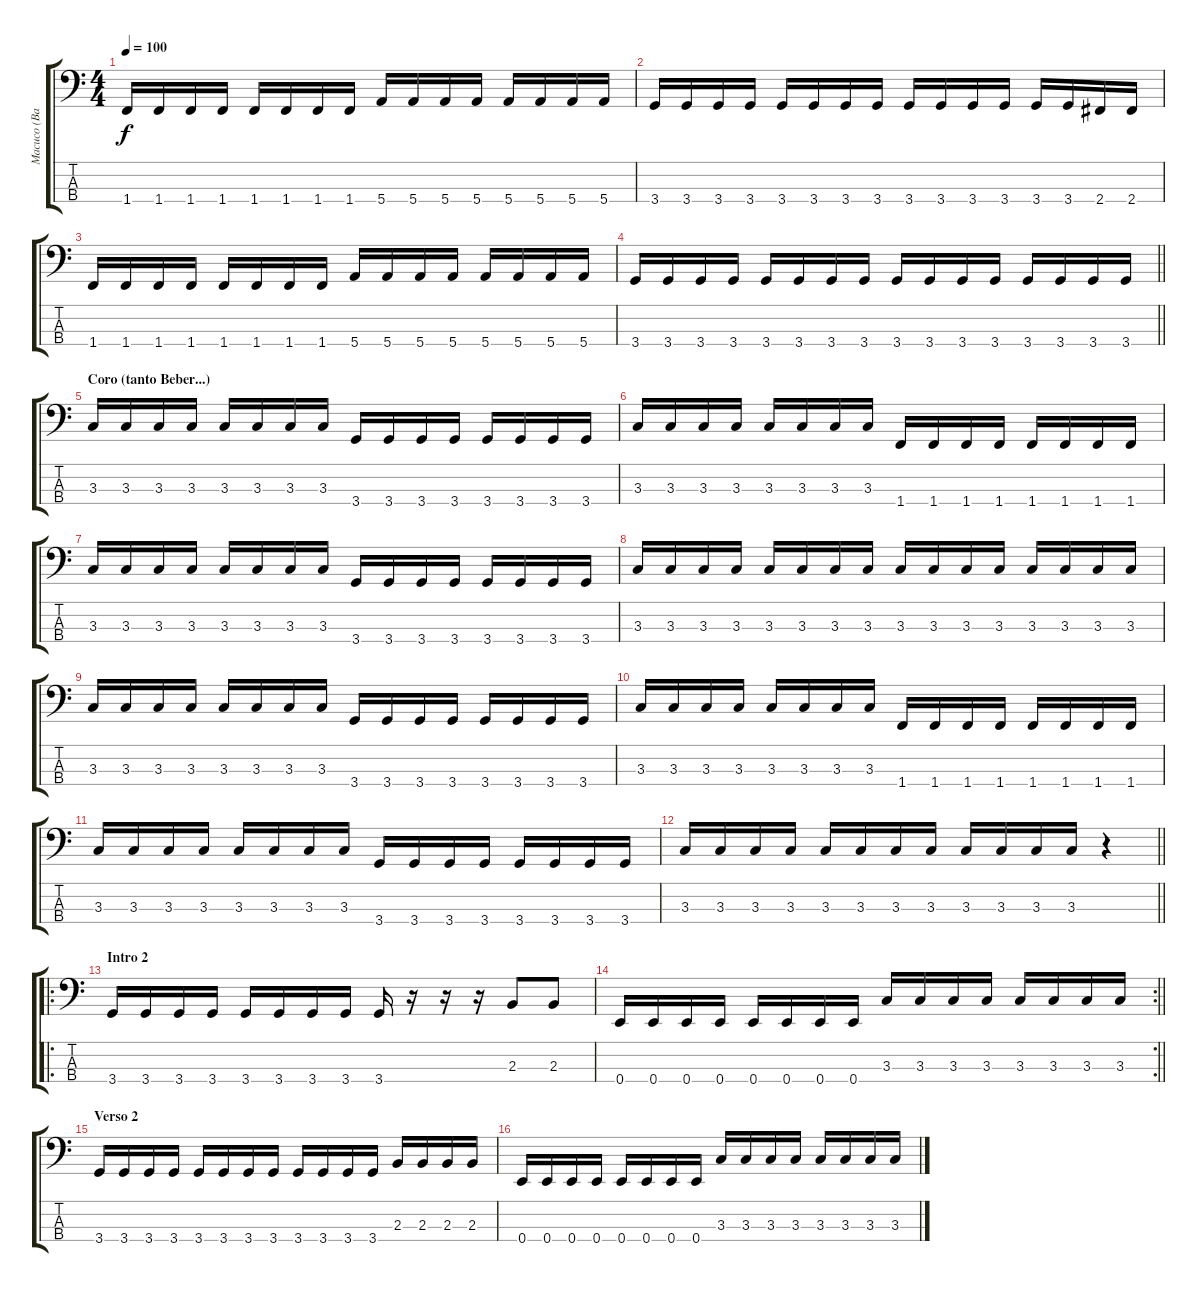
\track ("Macuco (Bajo y voz)" "Macuco (Ba") {instrument electricbasspick}
\staff {score tabs}
\tuning (G2 D2 A1 E1) {hide}
\ts (4 4)
\tempo 100
\clef f4
\ks c
1.4.16{dy f} 1.4.16 1.4.16 1.4.16 1.4.16 1.4.16 1.4.16 1.4.16 5.4.16 5.4.16 5.4.16 5.4.16 5.4.16 5.4.16 5.4.16 5.4.16 |
3.4.16 3.4.16 3.4.16 3.4.16 3.4.16 3.4.16 3.4.16 3.4.16 3.4.16 3.4.16 3.4.16 3.4.16 3.4.16 3.4.16 2.4.16 2.4.16 |
1.4.16 1.4.16 1.4.16 1.4.16 1.4.16 1.4.16 1.4.16 1.4.16 5.4.16 5.4.16 5.4.16 5.4.16 5.4.16 5.4.16 5.4.16 5.4.16 |
\barLineRight lightlight
3.4.16 3.4.16 3.4.16 3.4.16 3.4.16 3.4.16 3.4.16 3.4.16 3.4.16 3.4.16 3.4.16 3.4.16 3.4.16 3.4.16 3.4.16 3.4.16 |
\section ("" "Coro (tanto Beber...)")
3.3.16 3.3.16 3.3.16 3.3.16 3.3.16 3.3.16 3.3.16 3.3.16 3.4.16 3.4.16 3.4.16 3.4.16 3.4.16 3.4.16 3.4.16 3.4.16 |
3.3.16 3.3.16 3.3.16 3.3.16 3.3.16 3.3.16 3.3.16 3.3.16 1.4.16 1.4.16 1.4.16 1.4.16 1.4.16 1.4.16 1.4.16 1.4.16 |
3.3.16 3.3.16 3.3.16 3.3.16 3.3.16 3.3.16 3.3.16 3.3.16 3.4.16 3.4.16 3.4.16 3.4.16 3.4.16 3.4.16 3.4.16 3.4.16 |
3.3.16 3.3.16 3.3.16 3.3.16 3.3.16 3.3.16 3.3.16 3.3.16 3.3.16 3.3.16 3.3.16 3.3.16 3.3.16 3.3.16 3.3.16 3.3.16 |
3.3.16 3.3.16 3.3.16 3.3.16 3.3.16 3.3.16 3.3.16 3.3.16 3.4.16 3.4.16 3.4.16 3.4.16 3.4.16 3.4.16 3.4.16 3.4.16 |
3.3.16 3.3.16 3.3.16 3.3.16 3.3.16 3.3.16 3.3.16 3.3.16 1.4.16 1.4.16 1.4.16 1.4.16 1.4.16 1.4.16 1.4.16 1.4.16 |
3.3.16 3.3.16 3.3.16 3.3.16 3.3.16 3.3.16 3.3.16 3.3.16 3.4.16 3.4.16 3.4.16 3.4.16 3.4.16 3.4.16 3.4.16 3.4.16 |
\barLineRight lightlight
3.3.16 3.3.16 3.3.16 3.3.16 3.3.16 3.3.16 3.3.16 3.3.16 3.3.16 3.3.16 3.3.16 3.3.16 r.4 |
\ro
\section ("" "Intro 2")
3.4.16 3.4.16 3.4.16 3.4.16 3.4.16 3.4.16 3.4.16 3.4.16 3.4.16 r.16 r.16 r.16 2.3.8 2.3.8 |
\rc 2
\barLineRight lightlight
0.4.16 0.4.16 0.4.16 0.4.16 0.4.16 0.4.16 0.4.16 0.4.16 3.3.16 3.3.16 3.3.16 3.3.16 3.3.16 3.3.16 3.3.16 3.3.16 |
\section ("" "Verso 2")
3.4.16 3.4.16 3.4.16 3.4.16 3.4.16 3.4.16 3.4.16 3.4.16 3.4.16 3.4.16 3.4.16 3.4.16 2.3.16 2.3.16 2.3.16 2.3.16 |
0.4.16 0.4.16 0.4.16 0.4.16 0.4.16 0.4.16 0.4.16 0.4.16 3.3.16 3.3.16 3.3.16 3.3.16 3.3.16 3.3.16 3.3.16 3.3.16
